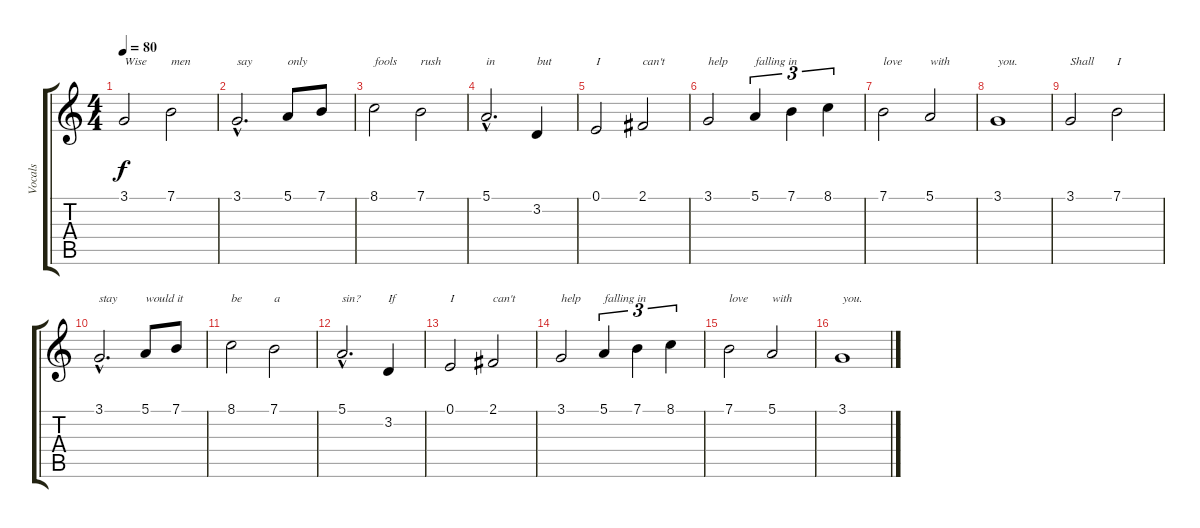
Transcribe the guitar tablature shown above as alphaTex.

\track ("Vocals" "Vocals") {instrument baritonesax}
\staff {score tabs}
\tuning (E4 B3 G3 D3 A2 E2) {hide}
\ts (4 4)
\tempo 80
\clef g2
\ks c
3.1.2{txt "Wise" dy f instrument baritonesax} 7.1.2{txt "men"} |
3.1{hac}.2{d txt "say"} 5.1.8{txt "only"} 7.1.8 |
8.1.2{txt "fools"} 7.1.2{txt "rush"} |
5.1{hac}.2{d txt "in"} 3.2.4{txt "but "} |
0.1.2{txt "I"} 2.1.2{txt "can't"} |
3.1.2{txt "help"} 5.1.4{tu (3 2) txt "falling in"} 7.1.4{tu (3 2)} 8.1.4{tu (3 2)} |
7.1.2{txt "love"} 5.1.2{txt "with"} |
3.1.1{txt "you."} |
3.1.2{txt "Shall"} 7.1.2{txt "I"} |
3.1{hac}.2{d txt "stay"} 5.1.8{txt "would it"} 7.1.8 |
8.1.2{txt "be"} 7.1.2{txt "a"} |
5.1{hac}.2{d txt "sin?"} 3.2.4{txt "If"} |
0.1.2{txt "I"} 2.1.2{txt "can't"} |
3.1.2{txt "help"} 5.1.4{tu (3 2) txt "falling in"} 7.1.4{tu (3 2)} 8.1.4{tu (3 2)} |
7.1.2{txt "love"} 5.1.2{txt "with"} |
3.1.1{txt "you."}
